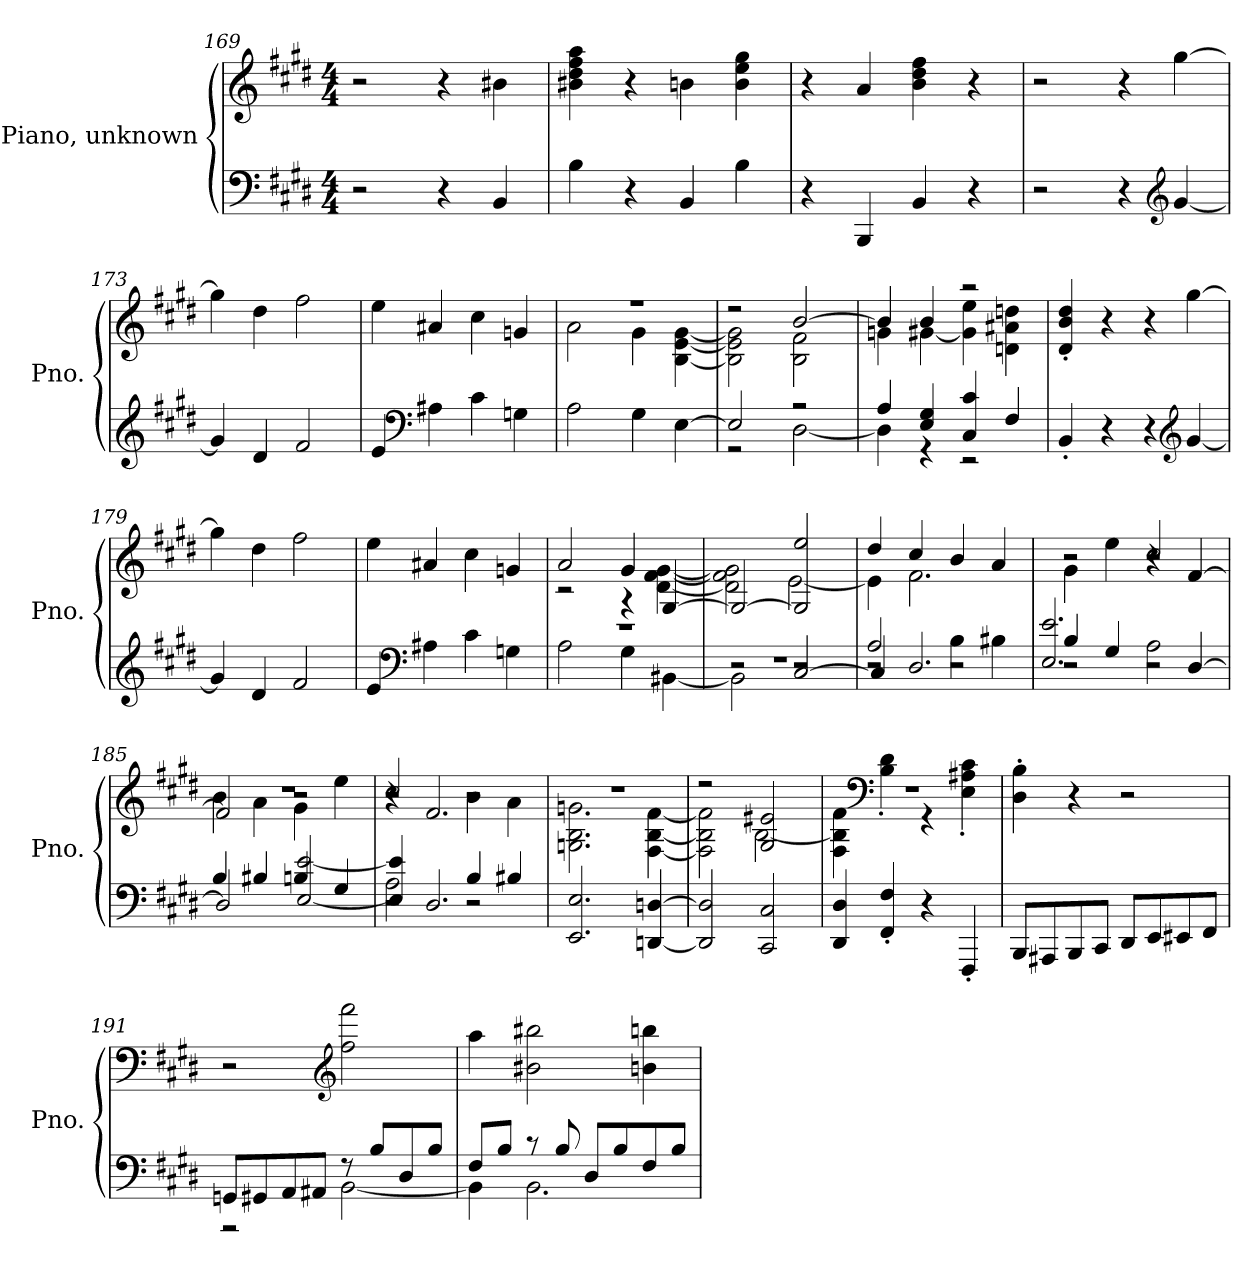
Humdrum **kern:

**kern	**kern
*part1	*part1
*staff2	*staff1
*I"Piano, unknown	*
*I'Pno.	*
*clefF4	*clefG2
*k[f#c#g#d#]	*k[f#c#g#d#]
*M4/4	*M4/4
=169	=169
2r	2r
4r	4r
4BB/	4b#X\
!!LO:LB:g=z
=170	=170
4B\	4b#X\ 4dd#\ 4ff#\ 4aa\
4r	4r
4BB/	4bn\
4B\	4b\ 4ee\ 4gg#\
=171	=171
4r	4r
4BBB/	4a/
4BB/	4b\ 4dd#\ 4ff#\
4r	4r
=172	=172
2r	2r
4r	4r
*clefG2	*
[4g#/	[4gg#\
=173	=173
4g#/]	4gg#\]
4d#/	4dd#\
2f#/	2ff#\
=174	=174
4e/	4ee\
*clefF4	*
4A#X\	4a#X/
4c#\	4cc#\
4Gn\	4gn/
=175	=175
*	*^
2A\	1r	2a\
4G#\	.	4g#\
[4E\	.	[4B\ [4e\ [4g#\
=176	=176	=176
*^	*	*
2E/]	2r	2r	2B\] 2e\] 2g#\]
2r	[2D#\	[2b/	2B\ 2f#\
!!LO:PB:g=z	!!
=177	=177	=177	=177
4A/	4D#\]	4b/]	4gn\
4E/ 4G#/	4r	4b/	[4g#X\
4C#/ 4c#/	2r	2r	4g#\] 4ee\
4F#/	.	.	4dn\ 4a#X\ 4ddn\
*v	*v	*	*
*	*v	*v
=178	=178
4BB'/	4d#/' 4b/' 4dd#/'
4r	4r
4r	4r
*clefG2	*
[4g#/	[4gg#\
=179	=179
4g#/]	4gg#\]
4d#/	4dd#\
2f#/	2ff#\
=180	=180
4e/	4ee\
*clefF4	*
4A#X\	4a#X/
4c#\	4cc#\
4Gn\	4gn/
=181	=181
*^	*^
1r	2A\	2a/	2r
.	4G#\	4g#/	4r
.	[4BB#X\	[4G#/	[4d#\ [4f#\ [4g#\
=182	=182	=182	=182
*	*^	*	*
1r	2BB#\]	2r	2G#/_	2d#\] 2f#\] 2g#\]
.	2r	[2C#/	2G#/] 2ee/	[2e\
!!LO:LB:g=z	!!
=183	=183	=183	=183	=183
2A/	2r	4C#/]	4dd#/	4e\]
.	.	2.D#/	4cc#/	2.f#\
2r	4B\	.	4b/	.
.	4B#X\	.	4a/	.
=184	=184	=184	=184	=184
*	*	*	*	*^
4B/	2r	2.E/ 2.e/	2r	4g#\	2r
4G#/	.	.	.	4ee\	.
2r	2A\	.	2cc#/	2r	4r
.	.	[4D#/	.	.	[4f#/
*	*v	*v	*	*	*
=185	=185	=185	=185	=185
4B/	2D#/]	1r	4b\	2f#/]
4B#X/	.	.	4a\	.
4Bn/	[2E/ [2e/	.	4g#\	2r
4G#/	.	.	4ee\	.
=186	=186	=186	=186	=186
*	*^	*	*	*
2r	2A\	4E/] 4e/]	2cc#/	2r	4r
.	.	2.D#/	.	.	2.f#/
4B/	2r	.	2r	4b\	.
4B#X/	.	.	.	4a\	.
*v	*v	*v	*	*	*
*	*	*v	*v
=187	=187	=187
2.EE/ 2.E/	1r	2.Gn\ 2.B\ 2.gn\
[4DDn/ [4Dn/	.	[4F#\ [4B\ [4f#\
=188	=188	=188
2DD/] 2D/]	2r	2F#\] 2B\] 2f#\]
2CC#/ 2C#/	2G#/ 2e#X/	[2B\
=189	=189	=189
4DD#/ 4D#/	1r	4F#\ 4B\] 4f#\
*	*clefF4	*
4FF#/' 4F#/'	.	4B\' 4d#\'
4r	.	4r
4FFF#'/	.	4E\' 4A#X\' 4c#\'
*	*v	*v
!!LO:LB:g=z
=190	=190
8BBB/L	4D#\' 4B\'
8AAA#X/	.
8BBB/	4r
8CC#/J	.
8DD#/L	2r
8EE/	.
8EE#X/	.
8FF#/J	.
=191	=191
*^	*
8GGn/L	2r	2r
8GG#X/	.	.
8AA/	.	.
8AA#X/J	.	.
*	*	*clefG2
8r	[2BB\	2ff#\ 2fff#\
8B/L	.	.
8D#/	.	.
8B/J	.	.
=192	=192	=192
8F#/L	4BB\]	4aa\
8B/J	.	.
8r	2.BB\	2b#X\ 2bb#X\
8B/	.	.
8D#/L	.	.
8B/	.	.
8F#/	.	4bn\ 4bbn\
8B/J	.	.
*v	*v	*
=	=
*-	*-
